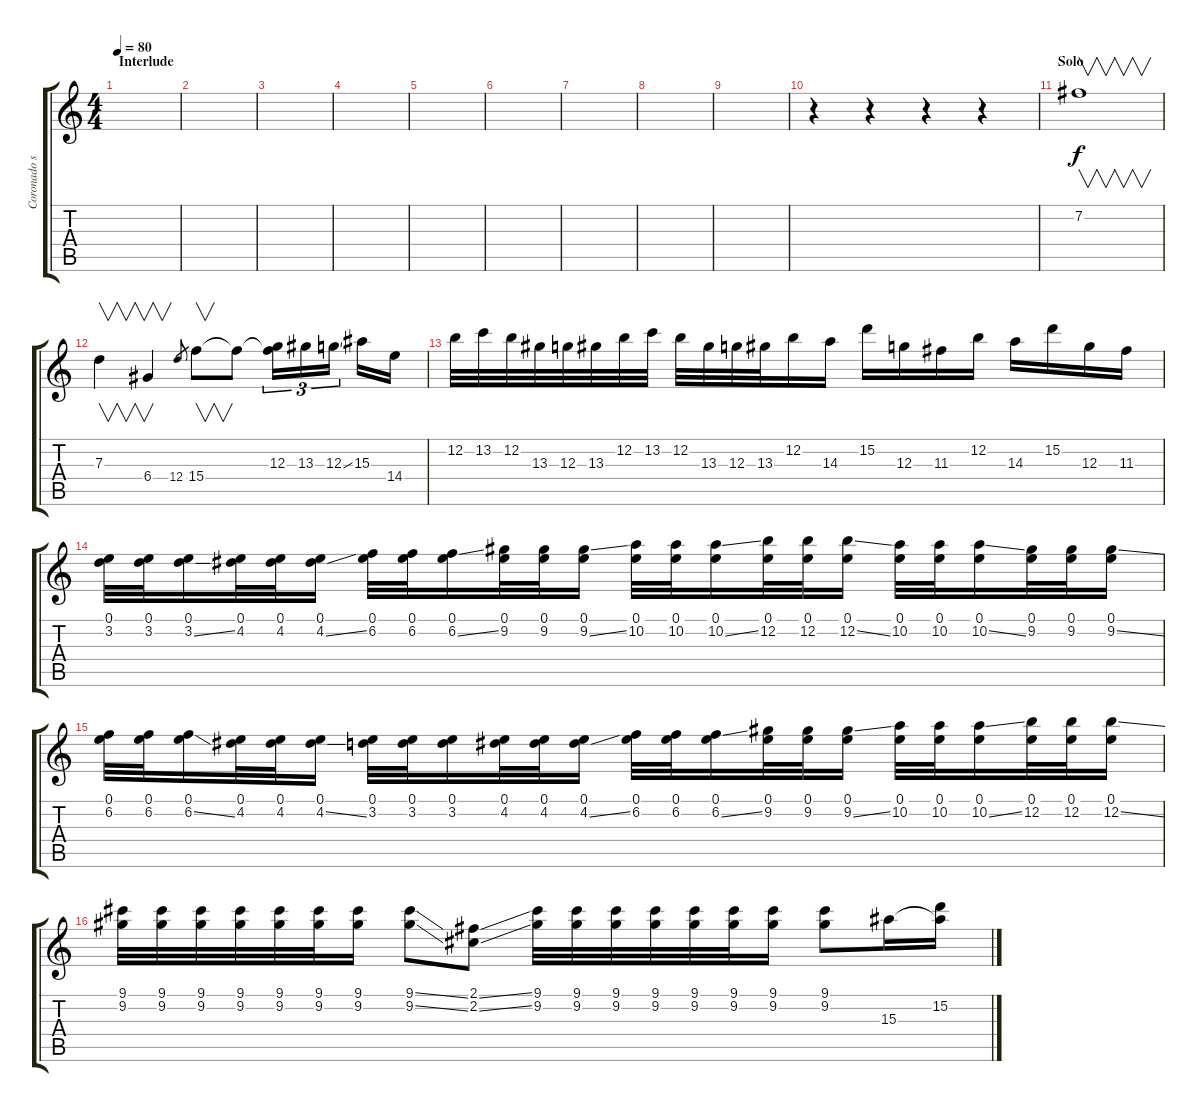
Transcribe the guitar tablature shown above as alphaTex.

\track ("Coronado solo" "Coronado s") {instrument distortionguitar}
\staff {score tabs}
\tuning (E4 B3 G3 D3 A2 E2) {hide}
\ts (4 4)
\section ("" "Interlude")
\tempo 80
\clef g2
\ks c
|
|
|
|
|
|
|
|
|
r.4 r.4 r.4 r.4 |
\section ("" "Solo")
7.2.1{v} |
7.3.4{v} 6.4.4{v} 12.4.8{gr} 15.4.8{v} 15.4{t}.8 (12.3 15.4{t}).16{tu (3 2)} 13.3.16{tu (3 2)} 12.3{ss}.16{tu (3 2)} 15.3.16 14.4.16 |
12.2.32 13.2.32 12.2.32 13.3.32 12.3.32 13.3.32 12.2.32 13.2.32 12.2.32 13.3.32 12.3.32 13.3.32 12.2.16 14.3.16 15.2.16 12.3.16 11.3.16 12.2.16 14.3.16 15.2.16 12.3.16 11.3.16 |
(0.1 3.2).32 (0.1 3.2).32 (0.1 3.2{ss}).16 (0.1 4.2).32 (0.1 4.2).32 (0.1 4.2{ss}).16 (0.1 6.2).32 (0.1 6.2).32 (0.1 6.2{ss}).16 (0.1 9.2).32 (0.1 9.2).32 (0.1 9.2{ss}).16 (0.1 10.2).32 (0.1 10.2).32 (0.1 10.2{ss}).16 (0.1 12.2).32 (0.1 12.2).32 (0.1 12.2{ss}).16 (0.1 10.2).32 (0.1 10.2).32 (0.1 10.2{ss}).16 (0.1 9.2).32 (0.1 9.2).32 (0.1 9.2{ss}).16 |
(0.1 6.2).32 (0.1 6.2).32 (0.1 6.2{ss}).16 (0.1 4.2).32 (0.1 4.2).32 (0.1 4.2{ss}).16 (0.1 3.2).32 (0.1 3.2).32 (0.1 3.2).16 (0.1 4.2).32 (0.1 4.2).32 (0.1 4.2{ss}).16 (0.1 6.2).32 (0.1 6.2).32 (0.1 6.2{ss}).16 (0.1 9.2).32 (0.1 9.2).32 (0.1 9.2{ss}).16 (0.1 10.2).32 (0.1 10.2).32 (0.1 10.2{ss}).16 (0.1 12.2).32 (0.1 12.2).32 (0.1 12.2{ss}).16 |
(9.1 9.2).32 (9.1 9.2).32 (9.1 9.2).32 (9.1 9.2).32 (9.1 9.2).32 (9.1 9.2).32 (9.1 9.2).16 (9.1{ss} 9.2{ss}).8 (2.1{ss} 2.2{ss}).8 (9.1 9.2).32 (9.1 9.2).32 (9.1 9.2).32 (9.1 9.2).32 (9.1 9.2).32 (9.1 9.2).32 (9.1 9.2).16 (9.1 9.2).8 15.3.16 (15.2 15.3{t}).16
